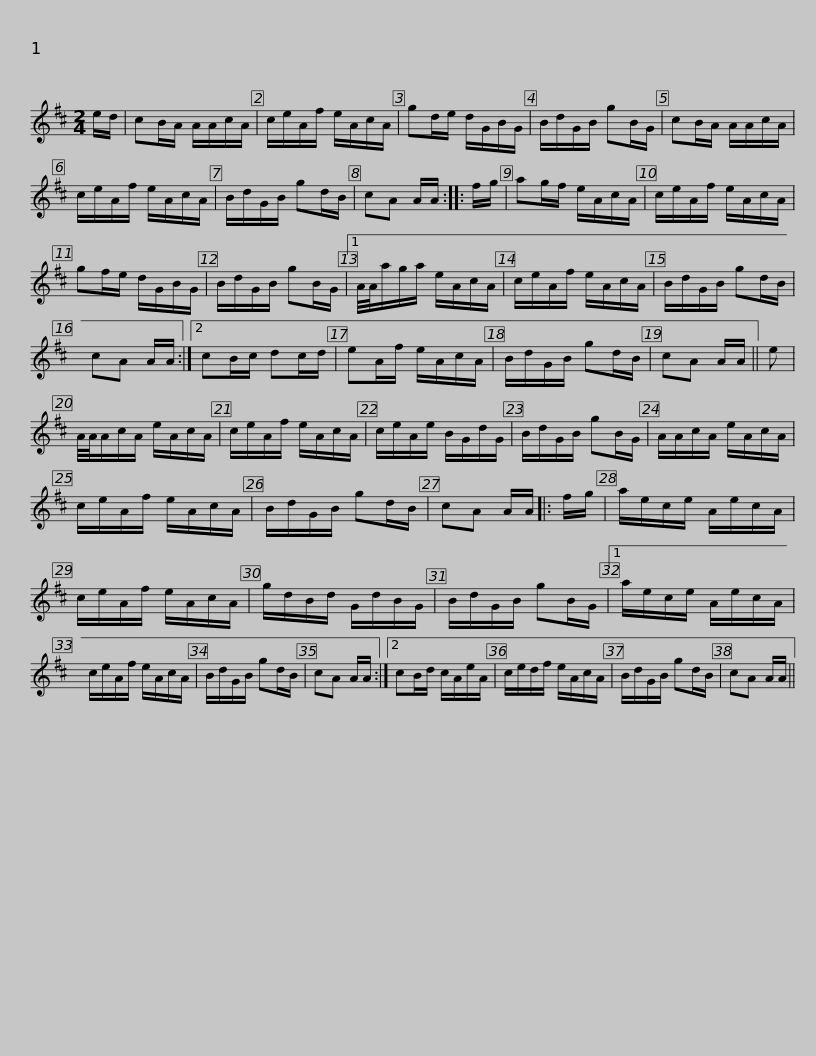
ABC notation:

X:1
L:1/8
M:2/4
I:linebreak $
K:D
V:1 treble
V:1
 e/d/ | cB/A/ A/A/c/A/ | c/e/A/f/ e/A/c/A/ | gd/e/ d/G/B/G/ | B/d/G/B/ gB/G/ | %5
 cB/A/ A/A/c/A/ | c/e/A/f/ e/A/c/A/ |$ B/d/G/B/ gd/B/ | cA A/A/ :: f/g/ | %10
 ag/f/ e/A/c/A/ | c/e/A/f/ e/A/c/A/ | gf/e/ d/G/B/G/ | B/d/G/B/ gB/G/ |1$ A/4A/4a/g/a/ e/A/c/A/ | %15
 c/e/A/f/ e/A/c/A/ | B/d/G/B/ gd/B/ | cA A/A/ :|2 cB/c/ dc/d/ | eA/f/ e/A/c/A/ | %20
 B/d/G/B/ gd/B/ |$ cA A/A/ || e | A/4A/4A/c/A/ e/A/c/A/ | c/e/A/f/ e/A/c/A/ | %25
 c/e/A/e/ B/G/d/G/ | B/d/G/B/ gB/G/ | A/A/c/A/ e/A/c/A/ |$ c/e/A/f/ e/A/c/A/ | B/d/G/B/ gd/B/ | %30
 cA A/A/ |: f/g/ | a/e/c/e/ A/e/c/A/ | c/e/A/f/ e/A/c/A/ | g/d/B/d/ G/d/B/G/ |$ %35
 B/d/G/B/ gB/G/ |1 a/e/c/e/ A/e/c/A/ | c/e/A/f/ e/A/c/A/ | B/d/G/B/ gd/B/ | cA A/A/ :|2 %40
 cB/d/ c/A/e/A/ |$ c/e/d/f/ e/A/c/A/ | B/d/G/B/ gd/B/ | cA A/A/ || %44
